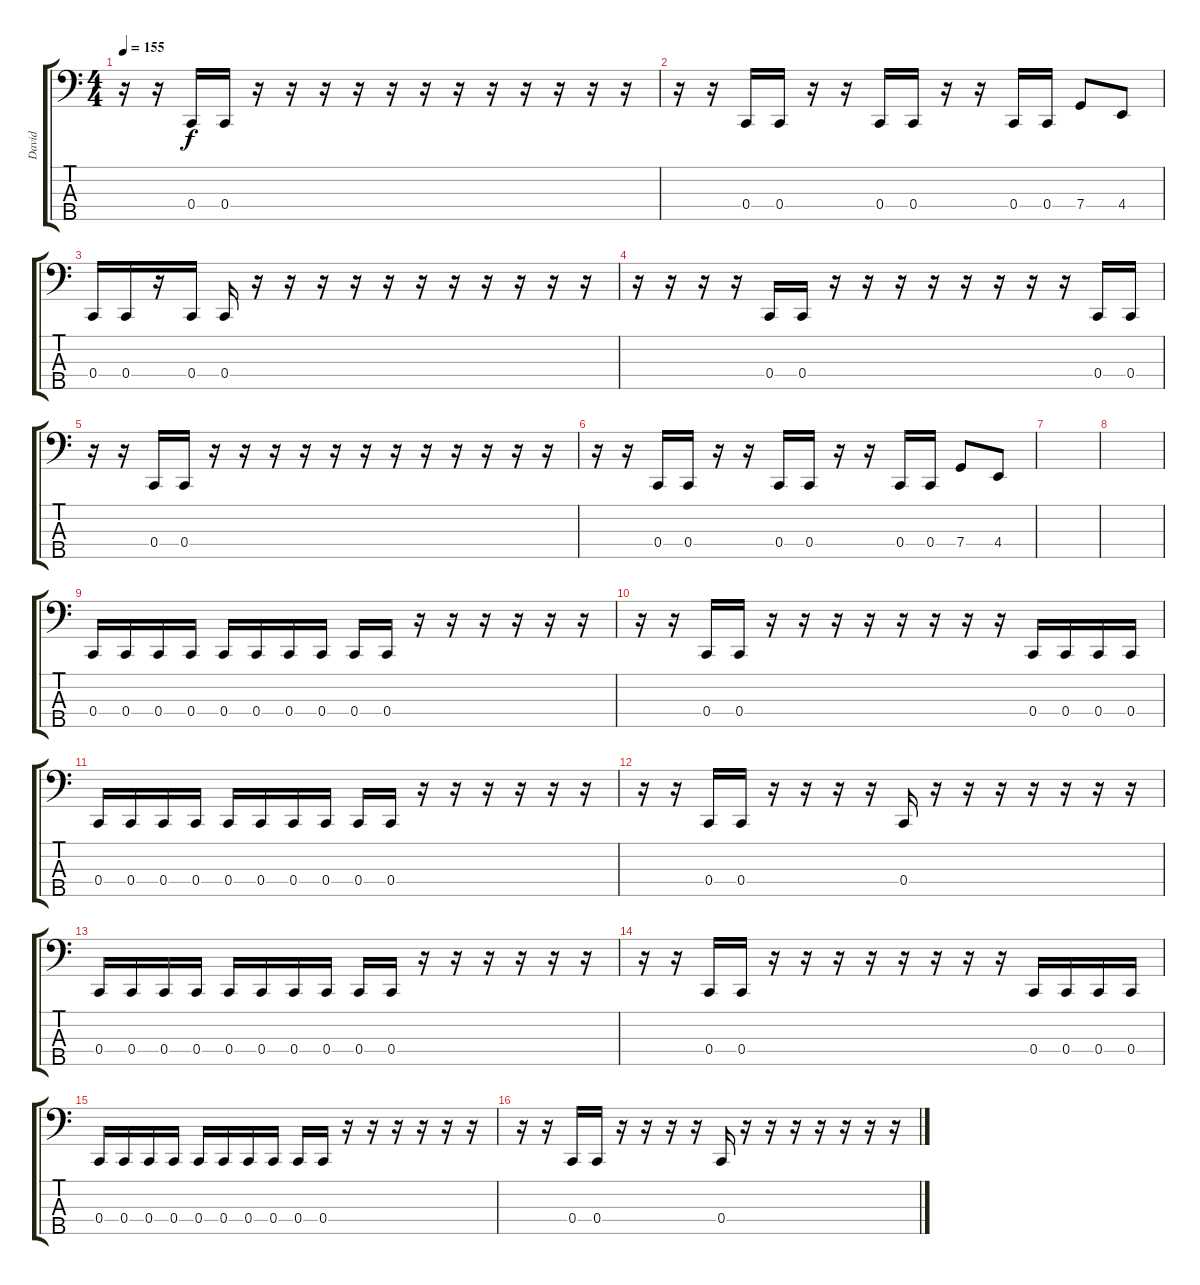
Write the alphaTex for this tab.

\track ("David" "David") {instrument electricbasspick}
\staff {score tabs}
\tuning (F2 C2 G1 C1 A0) {hide}
\ts (4 4)
\tempo 155
\clef f4
\ks c
r.16{dy f} r.16 0.4.16 0.4.16 r.16 r.16 r.16 r.16 r.16 r.16 r.16 r.16 r.16 r.16 r.16 r.16 |
r.16 r.16 0.4.16 0.4.16 r.16 r.16 0.4.16 0.4.16 r.16 r.16 0.4.16 0.4.16 7.4.8 4.4.8 |
0.4.16 0.4.16 r.16 0.4.16 0.4.16 r.16 r.16 r.16 r.16 r.16 r.16 r.16 r.16 r.16 r.16 r.16 |
r.16 r.16 r.16 r.16 0.4.16 0.4.16 r.16 r.16 r.16 r.16 r.16 r.16 r.16 r.16 0.4.16 0.4.16 |
r.16 r.16 0.4.16 0.4.16 r.16 r.16 r.16 r.16 r.16 r.16 r.16 r.16 r.16 r.16 r.16 r.16 |
r.16 r.16 0.4.16 0.4.16 r.16 r.16 0.4.16 0.4.16 r.16 r.16 0.4.16 0.4.16 7.4.8 4.4.8 |
|
|
0.4.16 0.4.16 0.4.16 0.4.16 0.4.16 0.4.16 0.4.16 0.4.16 0.4.16 0.4.16 r.16 r.16 r.16 r.16 r.16 r.16 |
r.16 r.16 0.4.16 0.4.16 r.16 r.16 r.16 r.16 r.16 r.16 r.16 r.16 0.4.16 0.4.16 0.4.16 0.4.16 |
0.4.16 0.4.16 0.4.16 0.4.16 0.4.16 0.4.16 0.4.16 0.4.16 0.4.16 0.4.16 r.16 r.16 r.16 r.16 r.16 r.16 |
r.16 r.16 0.4.16 0.4.16 r.16 r.16 r.16 r.16 0.4.16 r.16 r.16 r.16 r.16 r.16 r.16 r.16 |
0.4.16 0.4.16 0.4.16 0.4.16 0.4.16 0.4.16 0.4.16 0.4.16 0.4.16 0.4.16 r.16 r.16 r.16 r.16 r.16 r.16 |
r.16 r.16 0.4.16 0.4.16 r.16 r.16 r.16 r.16 r.16 r.16 r.16 r.16 0.4.16 0.4.16 0.4.16 0.4.16 |
0.4.16 0.4.16 0.4.16 0.4.16 0.4.16 0.4.16 0.4.16 0.4.16 0.4.16 0.4.16 r.16 r.16 r.16 r.16 r.16 r.16 |
r.16 r.16 0.4.16 0.4.16 r.16 r.16 r.16 r.16 0.4.16 r.16 r.16 r.16 r.16 r.16 r.16 r.16
